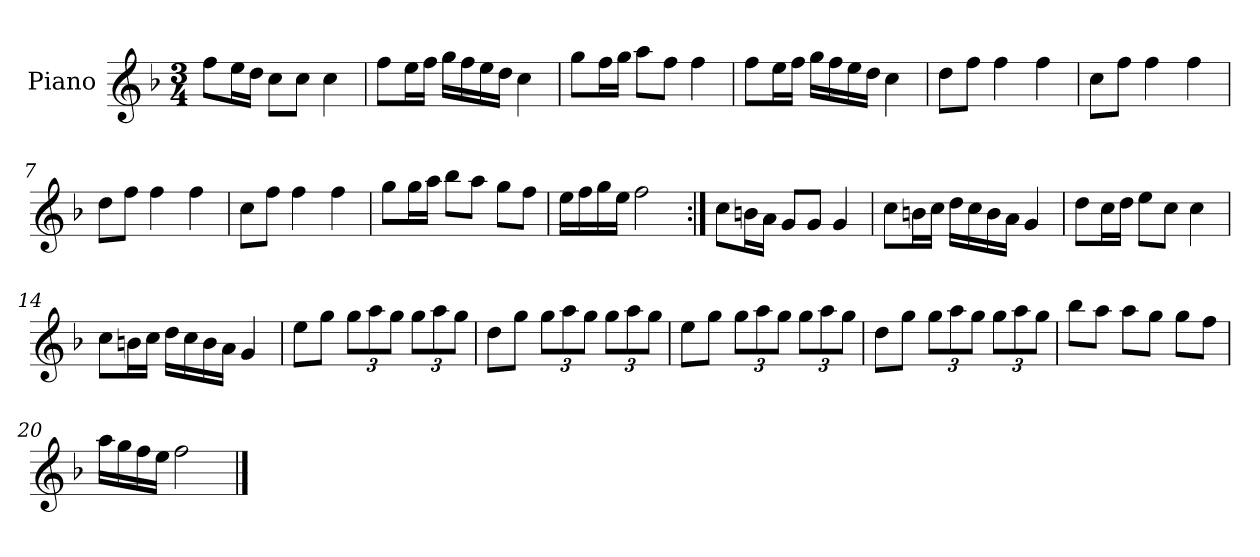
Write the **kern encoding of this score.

**kern
*part1
*staff1
*I"Piano
*I'Pno.
*clefG2
*k[b-]
*M3/4
=1
8ff\L
16ee\L
16dd\JJ
8cc\L
8cc\J
4cc\
=2
8ff\L
16ee\L
16ff\JJ
16gg\LL
16ff\
16ee\
16dd\JJ
4cc\
=3
8gg\L
16ff\L
16gg\JJ
8aa\L
8ff\J
4ff\
=4
8ff\L
16ee\L
16ff\JJ
16gg\LL
16ff\
16ee\
16dd\JJ
4cc\
=5
8dd\L
8ff\J
4ff\
4ff\
=6
8cc\L
8ff\J
4ff\
4ff\
=7
8dd\L
8ff\J
4ff\
4ff\
=8
8cc\L
8ff\J
4ff\
4ff\
=9
8gg\L
16gg\L
16aa\JJ
8bb-\L
8aa\J
8gg\L
8ff\J
=10
16ee\LL
16ff\
16gg\
16ee\JJ
2ff\
=11:|!
8cc\L
16bn\L
16a\JJ
8g/L
8g/J
4g/
=12
8cc\L
16bn\L
16cc\JJ
16dd\LL
16cc\
16b\
16a\JJ
4g/
=13
8dd\L
16cc\L
16dd\JJ
8ee\L
8cc\J
4cc\
=14
8cc\L
16bn\L
16cc\JJ
16dd\LL
16cc\
16b\
16a\JJ
4g/
=15
8ee\L
8gg\J
*Xbrackettup
12gg\L
12aa\
12gg\J
12gg\L
12aa\
12gg\J
=16
8dd\L
8gg\J
12gg\L
12aa\
12gg\J
12gg\L
12aa\
12gg\J
=17
8ee\L
8gg\J
12gg\L
12aa\
12gg\J
12gg\L
12aa\
12gg\J
=18
8dd\L
8gg\J
12gg\L
12aa\
12gg\J
12gg\L
12aa\
12gg\J
=19
8bb-\L
8aa\J
8aa\L
8gg\J
8gg\L
8ff\J
=20
16aa\LL
16gg\
16ff\
16ee\JJ
2ff\
==
*-
